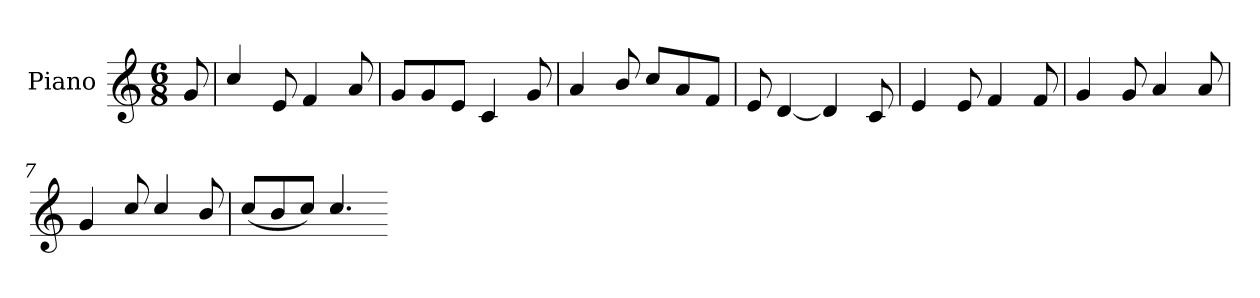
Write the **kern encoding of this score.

**kern
*part1
*staff1
*I"Piano
*I'Pno.
*clefG2
*k[]
*M6/8
=
8g/
=1
4cc/
8e/
4f/
8a/
=2
8g/L
8g/
8e/J
4c/
8g/
=3
4a/
8b/
8cc/L
8a/
8f/J
=4
8e/
[4d/
4d/]
8c/
!!LO:LB:g=z
=5
4e/
8e/
4f/
8f/
=6
4g/
8g/
4a/
8a/
=7
4g/
8cc/
4cc/
8b/
=8
(<8cc/L
8b/
8cc/J)
4.cc/
=-
*-
